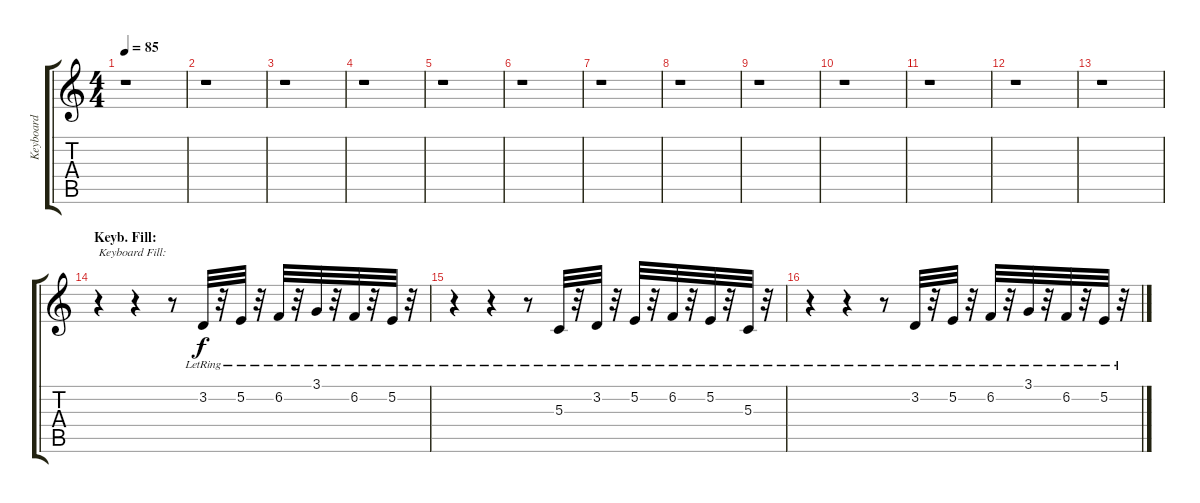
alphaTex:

\track ("Keyboard" "Keyboard") {instrument drawbarorgan}
\staff {score tabs}
\tuning (E4 B3 G3 D3 A2 E2) {hide}
\ts (4 4)
\tempo 85
\clef g2
\ks c
r.1{dy f} |
r.1 |
r.1 |
r.1 |
r.1 |
r.1 |
r.1 |
r.1 |
r.1 |
r.1 |
r.1 |
r.1 |
r.1 |
\section ("" "Keyb. Fill:")
r.4{txt "Keyboard Fill:" volume 8 instrument pizzicatostrings} r.4 r.8 3.2{lr}.32 r.32 5.2{lr}.32 r.32 6.2{lr}.32 r.32 3.1{lr}.32 r.32 6.2{lr}.32 r.32 5.2{lr}.32 r.32 |
r.4 r.4 r.8 5.3{lr}.32 r.32 3.2{lr}.32 r.32 5.2{lr}.32 r.32 6.2{lr}.32 r.32 5.2{lr}.32 r.32 5.3{lr}.32 r.32 |
r.4 r.4 r.8 3.2{lr}.32 r.32 5.2{lr}.32 r.32 6.2{lr}.32 r.32 3.1{lr}.32 r.32 6.2{lr}.32 r.32 5.2{lr}.32 r.32
